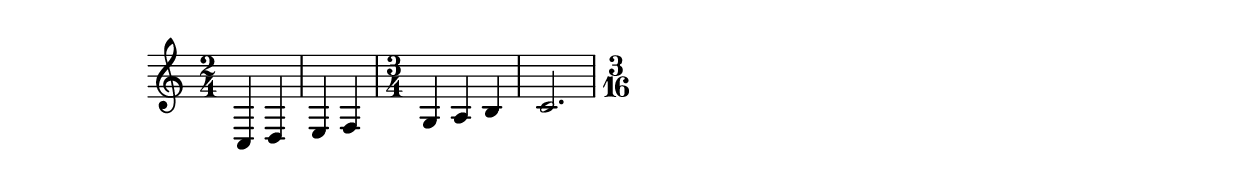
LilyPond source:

\version "2.18.2"
\book {
  \header {
  }

  \bookpart {
    <<
    \new Staff = Staff \with { }
    \context Staff = Staff {
      \relative c {
        << \new Voice = "voice1" {
          \time 2/4
          c4 d e f \time 3/4 g a b c2. \time 3/16
        } >>
      }
    }
    >>
  }
}
